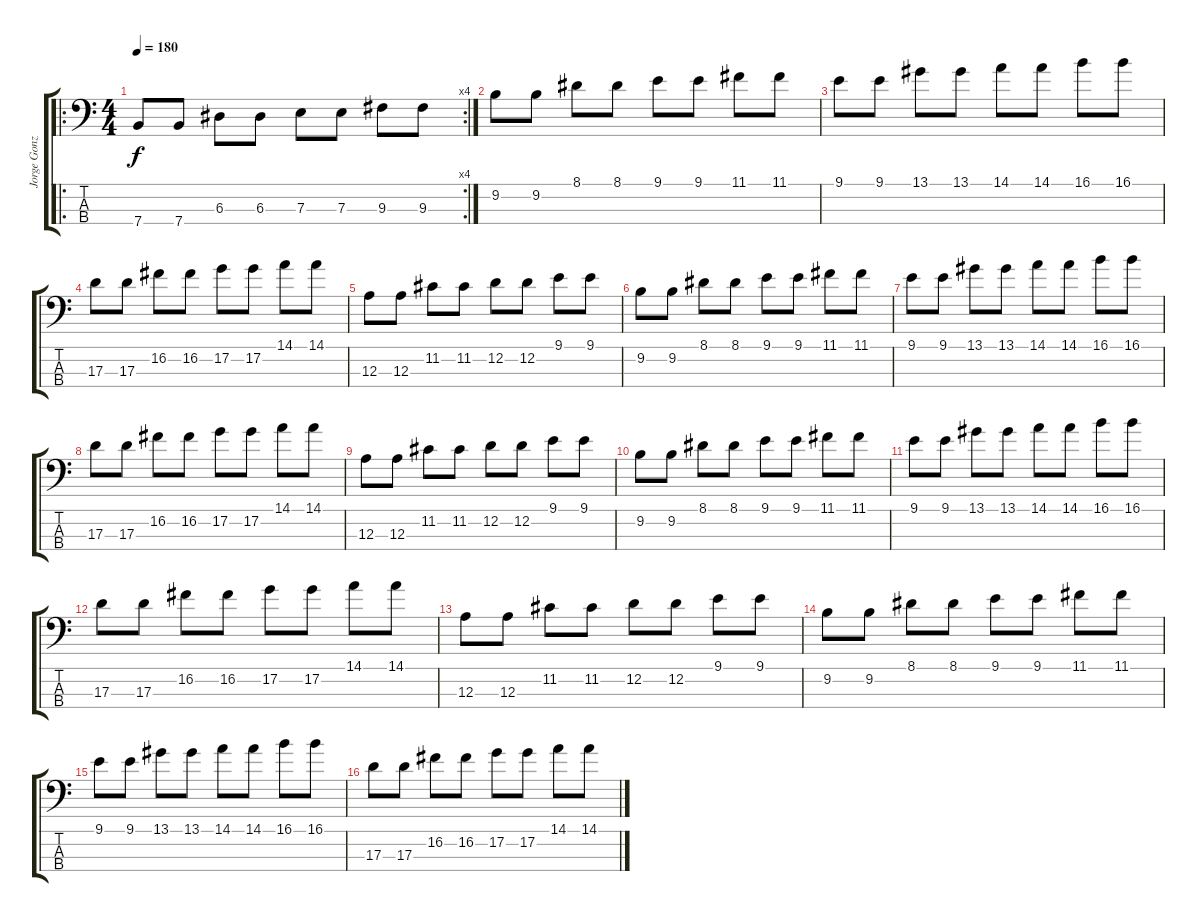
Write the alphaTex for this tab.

\track ("Jorge González" "Jorge Gonz") {instrument electricbasspick}
\staff {score tabs}
\tuning (G2 D2 A1 E1) {hide}
\ro
\rc 4
\ts (4 4)
\tempo 180
\clef f4
\ks c
7.4.8{dy f instrument electricbasspick} 7.4.8 6.3.8 6.3.8 7.3.8 7.3.8 9.3.8 9.3.8 |
9.2.8{volume 12 instrument overdrivenguitar} 9.2.8 8.1.8 8.1.8 9.1.8 9.1.8 11.1.8 11.1.8 |
9.1.8 9.1.8 13.1.8 13.1.8 14.1.8 14.1.8 16.1.8 16.1.8 |
17.3.8 17.3.8 16.2.8 16.2.8 17.2.8 17.2.8 14.1.8 14.1.8 |
12.3.8 12.3.8 11.2.8 11.2.8 12.2.8 12.2.8 9.1.8 9.1.8 |
9.2.8 9.2.8 8.1.8 8.1.8 9.1.8 9.1.8 11.1.8 11.1.8 |
9.1.8 9.1.8 13.1.8 13.1.8 14.1.8 14.1.8 16.1.8 16.1.8 |
17.3.8 17.3.8 16.2.8 16.2.8 17.2.8 17.2.8 14.1.8 14.1.8 |
12.3.8 12.3.8 11.2.8 11.2.8 12.2.8 12.2.8 9.1.8 9.1.8 |
9.2.8 9.2.8 8.1.8 8.1.8 9.1.8 9.1.8 11.1.8 11.1.8 |
9.1.8 9.1.8 13.1.8 13.1.8 14.1.8 14.1.8 16.1.8 16.1.8 |
17.3.8 17.3.8 16.2.8 16.2.8 17.2.8 17.2.8 14.1.8 14.1.8 |
12.3.8 12.3.8 11.2.8 11.2.8 12.2.8 12.2.8 9.1.8 9.1.8 |
9.2.8 9.2.8 8.1.8 8.1.8 9.1.8 9.1.8 11.1.8 11.1.8 |
9.1.8 9.1.8 13.1.8 13.1.8 14.1.8 14.1.8 16.1.8 16.1.8 |
17.3.8 17.3.8 16.2.8 16.2.8 17.2.8 17.2.8 14.1.8 14.1.8
